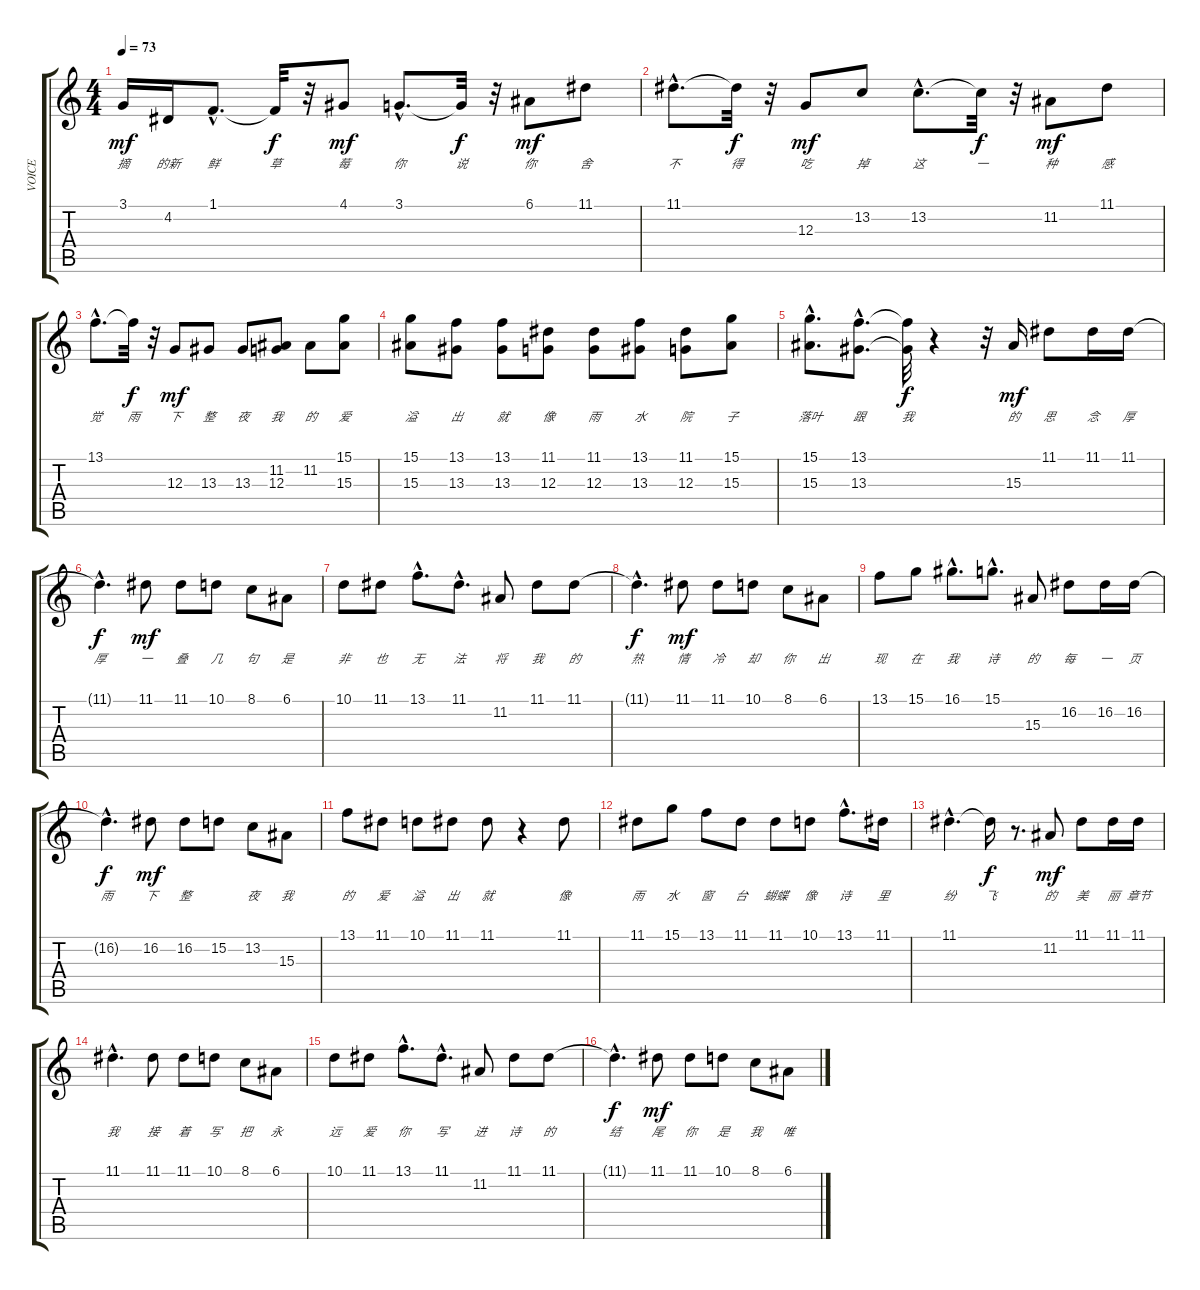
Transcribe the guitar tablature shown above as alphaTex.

\track ("VOICE" "VOICE") {instrument clarinet}
\staff {score tabs}
\tuning (E4 B3 G3 D3 A2 E2) {hide}
\ts (4 4)
\tempo 73
\clef g2
\ks c
3.1.16{lyrics (0 "摘") lyrics (1 "") lyrics (2 "") lyrics (3 "") lyrics (4 "") dy mf} 4.2.16{lyrics (0 "的新") lyrics (1 "") lyrics (2 "") lyrics (3 "") lyrics (4 "")} 1.1{hac}.8{d lyrics (0 "鲜") lyrics (1 "") lyrics (2 "") lyrics (3 "") lyrics (4 "")} 1.1{t}.32{lyrics (0 "草") lyrics (1 "") lyrics (2 "") lyrics (3 "") lyrics (4 "") dy f} r.32 4.1.8{lyrics (0 "莓") lyrics (1 "") lyrics (2 "") lyrics (3 "") lyrics (4 "") dy mf} 3.1{hac}.8{d lyrics (0 "你") lyrics (1 "") lyrics (2 "") lyrics (3 "") lyrics (4 "")} 3.1{t}.32{lyrics (0 "说") lyrics (1 "") lyrics (2 "") lyrics (3 "") lyrics (4 "") dy f} r.32 6.1.8{lyrics (0 "你") lyrics (1 "") lyrics (2 "") lyrics (3 "") lyrics (4 "") dy mf} 11.1.8{lyrics (0 "舍") lyrics (1 "") lyrics (2 "") lyrics (3 "") lyrics (4 "")} |
11.1{hac}.8{d lyrics (0 "不") lyrics (1 "") lyrics (2 "") lyrics (3 "") lyrics (4 "")} 11.1{t}.32{lyrics (0 "得") lyrics (1 "") lyrics (2 "") lyrics (3 "") lyrics (4 "") dy f} r.32 12.3.8{lyrics (0 "吃") lyrics (1 "") lyrics (2 "") lyrics (3 "") lyrics (4 "") dy mf} 13.2.8{lyrics (0 "掉") lyrics (1 "") lyrics (2 "") lyrics (3 "") lyrics (4 "")} 13.2{hac}.8{d lyrics (0 "这") lyrics (1 "") lyrics (2 "") lyrics (3 "") lyrics (4 "")} 13.2{t}.32{lyrics (0 "一") lyrics (1 "") lyrics (2 "") lyrics (3 "") lyrics (4 "") dy f} r.32 11.2.8{lyrics (0 "种") lyrics (1 "") lyrics (2 "") lyrics (3 "") lyrics (4 "") dy mf} 11.1.8{lyrics (0 "感") lyrics (1 "") lyrics (2 "") lyrics (3 "") lyrics (4 "")} |
13.1{hac}.8{d lyrics (0 "觉") lyrics (1 "") lyrics (2 "") lyrics (3 "") lyrics (4 "")} 13.1{t}.32{lyrics (0 "雨") lyrics (1 "") lyrics (2 "") lyrics (3 "") lyrics (4 "") dy f} r.32 12.3.8{lyrics (0 "下") lyrics (1 "") lyrics (2 "") lyrics (3 "") lyrics (4 "") dy mf} 13.3.8{lyrics (0 "整") lyrics (1 "") lyrics (2 "") lyrics (3 "") lyrics (4 "")} 13.3.8{lyrics (0 "夜") lyrics (1 "") lyrics (2 "") lyrics (3 "") lyrics (4 "")} (11.2 12.3).8{lyrics (0 "我") lyrics (1 "") lyrics (2 "") lyrics (3 "") lyrics (4 "")} 11.2.8{lyrics (0 "的") lyrics (1 "") lyrics (2 "") lyrics (3 "") lyrics (4 "")} (15.1 15.3).8{lyrics (0 "爱") lyrics (1 "") lyrics (2 "") lyrics (3 "") lyrics (4 "")} |
(15.1 15.3).8{lyrics (0 "溢") lyrics (1 "") lyrics (2 "") lyrics (3 "") lyrics (4 "")} (13.1 13.3).8{lyrics (0 "出") lyrics (1 "") lyrics (2 "") lyrics (3 "") lyrics (4 "")} (13.1 13.3).8{lyrics (0 "就") lyrics (1 "") lyrics (2 "") lyrics (3 "") lyrics (4 "")} (11.1 12.3).8{lyrics (0 "像") lyrics (1 "") lyrics (2 "") lyrics (3 "") lyrics (4 "")} (11.1 12.3).8{lyrics (0 "雨") lyrics (1 "") lyrics (2 "") lyrics (3 "") lyrics (4 "")} (13.1 13.3).8{lyrics (0 "水") lyrics (1 "") lyrics (2 "") lyrics (3 "") lyrics (4 "")} (11.1 12.3).8{lyrics (0 "院") lyrics (1 "") lyrics (2 "") lyrics (3 "") lyrics (4 "")} (15.1 15.3).8{lyrics (0 "子") lyrics (1 "") lyrics (2 "") lyrics (3 "") lyrics (4 "")} |
(15.1{hac} 15.3{hac}).8{d lyrics (0 "落叶") lyrics (1 "") lyrics (2 "") lyrics (3 "") lyrics (4 "")} (13.1{hac} 13.3{hac}).8{d lyrics (0 "跟") lyrics (1 "") lyrics (2 "") lyrics (3 "") lyrics (4 "")} (13.1{t} 13.3{t}).32{lyrics (0 "我") lyrics (1 "") lyrics (2 "") lyrics (3 "") lyrics (4 "") dy f} r.4 r.32 15.3.16{lyrics (0 "的") lyrics (1 "") lyrics (2 "") lyrics (3 "") lyrics (4 "") dy mf} 11.1.8{lyrics (0 "思") lyrics (1 "") lyrics (2 "") lyrics (3 "") lyrics (4 "")} 11.1.16{lyrics (0 "念") lyrics (1 "") lyrics (2 "") lyrics (3 "") lyrics (4 "")} 11.1.16{lyrics (0 "厚") lyrics (1 "") lyrics (2 "") lyrics (3 "") lyrics (4 "")} |
11.1{hac t}.4{d lyrics (0 "厚") lyrics (1 "") lyrics (2 "") lyrics (3 "") lyrics (4 "") dy f} 11.1.8{lyrics (0 "一") lyrics (1 "") lyrics (2 "") lyrics (3 "") lyrics (4 "") dy mf} 11.1.8{lyrics (0 "叠") lyrics (1 "") lyrics (2 "") lyrics (3 "") lyrics (4 "")} 10.1.8{lyrics (0 "几") lyrics (1 "") lyrics (2 "") lyrics (3 "") lyrics (4 "")} 8.1.8{lyrics (0 "句") lyrics (1 "") lyrics (2 "") lyrics (3 "") lyrics (4 "")} 6.1.8{lyrics (0 "是") lyrics (1 "") lyrics (2 "") lyrics (3 "") lyrics (4 "")} |
10.1.8{lyrics (0 "非") lyrics (1 "") lyrics (2 "") lyrics (3 "") lyrics (4 "")} 11.1.8{lyrics (0 "也") lyrics (1 "") lyrics (2 "") lyrics (3 "") lyrics (4 "")} 13.1{hac}.8{d lyrics (0 "无") lyrics (1 "") lyrics (2 "") lyrics (3 "") lyrics (4 "")} 11.1{hac}.8{d lyrics (0 "法") lyrics (1 "") lyrics (2 "") lyrics (3 "") lyrics (4 "")} 11.2.8{lyrics (0 "将") lyrics (1 "") lyrics (2 "") lyrics (3 "") lyrics (4 "")} 11.1.8{lyrics (0 "我") lyrics (1 "") lyrics (2 "") lyrics (3 "") lyrics (4 "")} 11.1.8{lyrics (0 "的") lyrics (1 "") lyrics (2 "") lyrics (3 "") lyrics (4 "")} |
11.1{hac t}.4{d lyrics (0 "热") lyrics (1 "") lyrics (2 "") lyrics (3 "") lyrics (4 "") dy f} 11.1.8{lyrics (0 "情") lyrics (1 "") lyrics (2 "") lyrics (3 "") lyrics (4 "") dy mf} 11.1.8{lyrics (0 "冷") lyrics (1 "") lyrics (2 "") lyrics (3 "") lyrics (4 "")} 10.1.8{lyrics (0 "却") lyrics (1 "") lyrics (2 "") lyrics (3 "") lyrics (4 "")} 8.1.8{lyrics (0 "你") lyrics (1 "") lyrics (2 "") lyrics (3 "") lyrics (4 "")} 6.1.8{lyrics (0 "出") lyrics (1 "") lyrics (2 "") lyrics (3 "") lyrics (4 "")} |
13.1.8{lyrics (0 "现") lyrics (1 "") lyrics (2 "") lyrics (3 "") lyrics (4 "")} 15.1.8{lyrics (0 "在") lyrics (1 "") lyrics (2 "") lyrics (3 "") lyrics (4 "")} 16.1{hac}.8{d lyrics (0 "我") lyrics (1 "") lyrics (2 "") lyrics (3 "") lyrics (4 "")} 15.1{hac}.8{d lyrics (0 "诗") lyrics (1 "") lyrics (2 "") lyrics (3 "") lyrics (4 "")} 15.3.8{lyrics (0 "的") lyrics (1 "") lyrics (2 "") lyrics (3 "") lyrics (4 "")} 16.2.8{lyrics (0 "每") lyrics (1 "") lyrics (2 "") lyrics (3 "") lyrics (4 "")} 16.2.16{lyrics (0 "一") lyrics (1 "") lyrics (2 "") lyrics (3 "") lyrics (4 "")} 16.2.16{lyrics (0 "页") lyrics (1 "") lyrics (2 "") lyrics (3 "") lyrics (4 "")} |
16.2{hac t}.4{d lyrics (0 "雨") lyrics (1 "") lyrics (2 "") lyrics (3 "") lyrics (4 "") dy f} 16.2.8{lyrics (0 "下") lyrics (1 "") lyrics (2 "") lyrics (3 "") lyrics (4 "") dy mf} 16.2.8{lyrics (0 "整") lyrics (1 "") lyrics (2 "") lyrics (3 "") lyrics (4 "")} 15.2.8{lyrics (0 "") lyrics (1 "") lyrics (2 "") lyrics (3 "") lyrics (4 "")} 13.2.8{lyrics (0 "夜") lyrics (1 "") lyrics (2 "") lyrics (3 "") lyrics (4 "")} 15.3.8{lyrics (0 "我") lyrics (1 "") lyrics (2 "") lyrics (3 "") lyrics (4 "")} |
13.1.8{lyrics (0 "的") lyrics (1 "") lyrics (2 "") lyrics (3 "") lyrics (4 "")} 11.1.8{lyrics (0 "爱") lyrics (1 "") lyrics (2 "") lyrics (3 "") lyrics (4 "")} 10.1.8{lyrics (0 "溢") lyrics (1 "") lyrics (2 "") lyrics (3 "") lyrics (4 "")} 11.1.8{lyrics (0 "出") lyrics (1 "") lyrics (2 "") lyrics (3 "") lyrics (4 "")} 11.1.8{lyrics (0 "就") lyrics (1 "") lyrics (2 "") lyrics (3 "") lyrics (4 "")} r.4 11.1.8{lyrics (0 "像") lyrics (1 "") lyrics (2 "") lyrics (3 "") lyrics (4 "")} |
11.1.8{lyrics (0 "雨") lyrics (1 "") lyrics (2 "") lyrics (3 "") lyrics (4 "")} 15.1.8{lyrics (0 "水") lyrics (1 "") lyrics (2 "") lyrics (3 "") lyrics (4 "")} 13.1.8{lyrics (0 "窗") lyrics (1 "") lyrics (2 "") lyrics (3 "") lyrics (4 "")} 11.1.8{lyrics (0 "台") lyrics (1 "") lyrics (2 "") lyrics (3 "") lyrics (4 "")} 11.1.8{lyrics (0 "蝴蝶") lyrics (1 "") lyrics (2 "") lyrics (3 "") lyrics (4 "")} 10.1.8{lyrics (0 "像") lyrics (1 "") lyrics (2 "") lyrics (3 "") lyrics (4 "")} 13.1{hac}.8{d lyrics (0 "诗") lyrics (1 "") lyrics (2 "") lyrics (3 "") lyrics (4 "")} 11.1.16{lyrics (0 "里") lyrics (1 "") lyrics (2 "") lyrics (3 "") lyrics (4 "")} |
11.1{hac}.4{d lyrics (0 "纷") lyrics (1 "") lyrics (2 "") lyrics (3 "") lyrics (4 "")} 11.1{t}.16{lyrics (0 "飞") lyrics (1 "") lyrics (2 "") lyrics (3 "") lyrics (4 "") dy f} r.8{d} 11.2.8{lyrics (0 "的") lyrics (1 "") lyrics (2 "") lyrics (3 "") lyrics (4 "") dy mf} 11.1.8{lyrics (0 "美") lyrics (1 "") lyrics (2 "") lyrics (3 "") lyrics (4 "")} 11.1.16{lyrics (0 "丽") lyrics (1 "") lyrics (2 "") lyrics (3 "") lyrics (4 "")} 11.1.16{lyrics (0 "章节") lyrics (1 "") lyrics (2 "") lyrics (3 "") lyrics (4 "")} |
11.1{hac}.4{d lyrics (0 "我") lyrics (1 "") lyrics (2 "") lyrics (3 "") lyrics (4 "")} 11.1.8{lyrics (0 "接") lyrics (1 "") lyrics (2 "") lyrics (3 "") lyrics (4 "")} 11.1.8{lyrics (0 "着") lyrics (1 "") lyrics (2 "") lyrics (3 "") lyrics (4 "")} 10.1.8{lyrics (0 "写") lyrics (1 "") lyrics (2 "") lyrics (3 "") lyrics (4 "")} 8.1.8{lyrics (0 "把") lyrics (1 "") lyrics (2 "") lyrics (3 "") lyrics (4 "")} 6.1.8{lyrics (0 "永") lyrics (1 "") lyrics (2 "") lyrics (3 "") lyrics (4 "")} |
10.1.8{lyrics (0 "远") lyrics (1 "") lyrics (2 "") lyrics (3 "") lyrics (4 "")} 11.1.8{lyrics (0 "爱") lyrics (1 "") lyrics (2 "") lyrics (3 "") lyrics (4 "")} 13.1{hac}.8{d lyrics (0 "你") lyrics (1 "") lyrics (2 "") lyrics (3 "") lyrics (4 "")} 11.1{hac}.8{d lyrics (0 "写") lyrics (1 "") lyrics (2 "") lyrics (3 "") lyrics (4 "")} 11.2.8{lyrics (0 "进") lyrics (1 "") lyrics (2 "") lyrics (3 "") lyrics (4 "")} 11.1.8{lyrics (0 "诗") lyrics (1 "") lyrics (2 "") lyrics (3 "") lyrics (4 "")} 11.1.8{lyrics (0 "的") lyrics (1 "") lyrics (2 "") lyrics (3 "") lyrics (4 "")} |
11.1{hac t}.4{d lyrics (0 "结") lyrics (1 "") lyrics (2 "") lyrics (3 "") lyrics (4 "") dy f} 11.1.8{lyrics (0 "尾") lyrics (1 "") lyrics (2 "") lyrics (3 "") lyrics (4 "") dy mf} 11.1.8{lyrics (0 "你") lyrics (1 "") lyrics (2 "") lyrics (3 "") lyrics (4 "")} 10.1.8{lyrics (0 "是") lyrics (1 "") lyrics (2 "") lyrics (3 "") lyrics (4 "")} 8.1.8{lyrics (0 "我") lyrics (1 "") lyrics (2 "") lyrics (3 "") lyrics (4 "")} 6.1.8{lyrics (0 "唯") lyrics (1 "") lyrics (2 "") lyrics (3 "") lyrics (4 "")}
